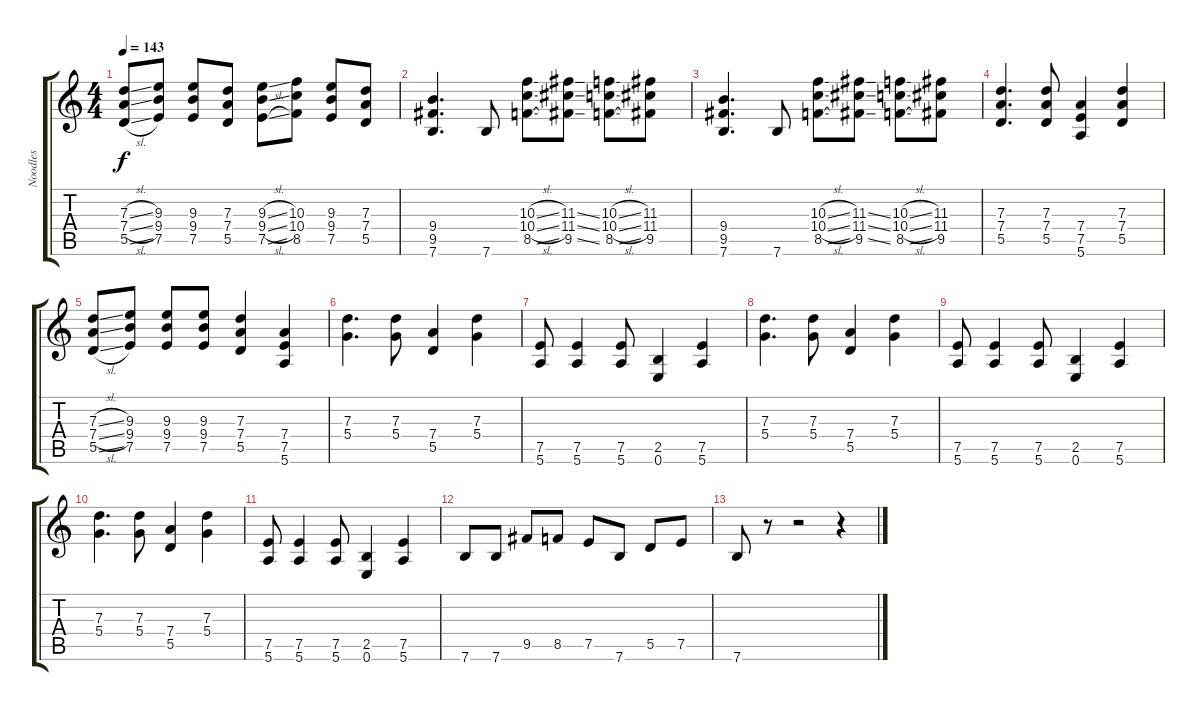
\track ("Noodles" "Noodles") {instrument overdrivenguitar}
\staff {score tabs}
\tuning (E4 B3 G3 D3 A2 E2) {hide}
\ts (4 4)
\tempo 143
\clef g2
\ks c
(7.3{sl} 7.4{sl} 5.5{sl}).8{dy f} (9.3 9.4 7.5).8 (9.3 9.4 7.5).8 (7.3 7.4 5.5).8 (9.3{sl} 9.4{sl} 7.5{sl}).8 (10.3 10.4 8.5).8 (9.3 9.4 7.5).8 (7.3 7.4 5.5).8 |
(9.4 9.5 7.6).4{d} 7.6.8 (10.3{sl} 10.4{sl} 8.5{sl}).8 (11.3{ss} 11.4{ss} 9.5{ss}).8 (10.3{sl} 10.4{sl} 8.5{sl}).8 (11.3 11.4 9.5).8 |
(9.4 9.5 7.6).4{d} 7.6.8 (10.3{sl} 10.4{sl} 8.5{sl}).8 (11.3{ss} 11.4{ss} 9.5{ss}).8 (10.3{sl} 10.4{sl} 8.5{sl}).8 (11.3 11.4 9.5).8 |
(7.3 7.4 5.5).4{d} (7.3 7.4 5.5).8 (7.4 7.5 5.6).4 (7.3 7.4 5.5).4 |
(7.3{sl} 7.4{sl} 5.5{sl}).8 (9.3 9.4 7.5).8 (9.3 9.4 7.5).8 (9.3 9.4 7.5).8 (7.3 7.4 5.5).4 (7.4 7.5 5.6).4 |
(7.3 5.4).4{d} (7.3 5.4).8 (7.4 5.5).4 (7.3 5.4).4 |
(7.5 5.6).8 (7.5 5.6).4 (7.5 5.6).8 (2.5 0.6).4 (7.5 5.6).4 |
(7.3 5.4).4{d} (7.3 5.4).8 (7.4 5.5).4 (7.3 5.4).4 |
(7.5 5.6).8 (7.5 5.6).4 (7.5 5.6).8 (2.5 0.6).4 (7.5 5.6).4 |
(7.3 5.4).4{d} (7.3 5.4).8 (7.4 5.5).4 (7.3 5.4).4 |
(7.5 5.6).8 (7.5 5.6).4 (7.5 5.6).8 (2.5 0.6).4 (7.5 5.6).4 |
7.6.8 7.6.8 9.5.8 8.5.8 7.5.8 7.6.8 5.5.8 7.5.8 |
7.6.8 r.8 r.2 r.4
